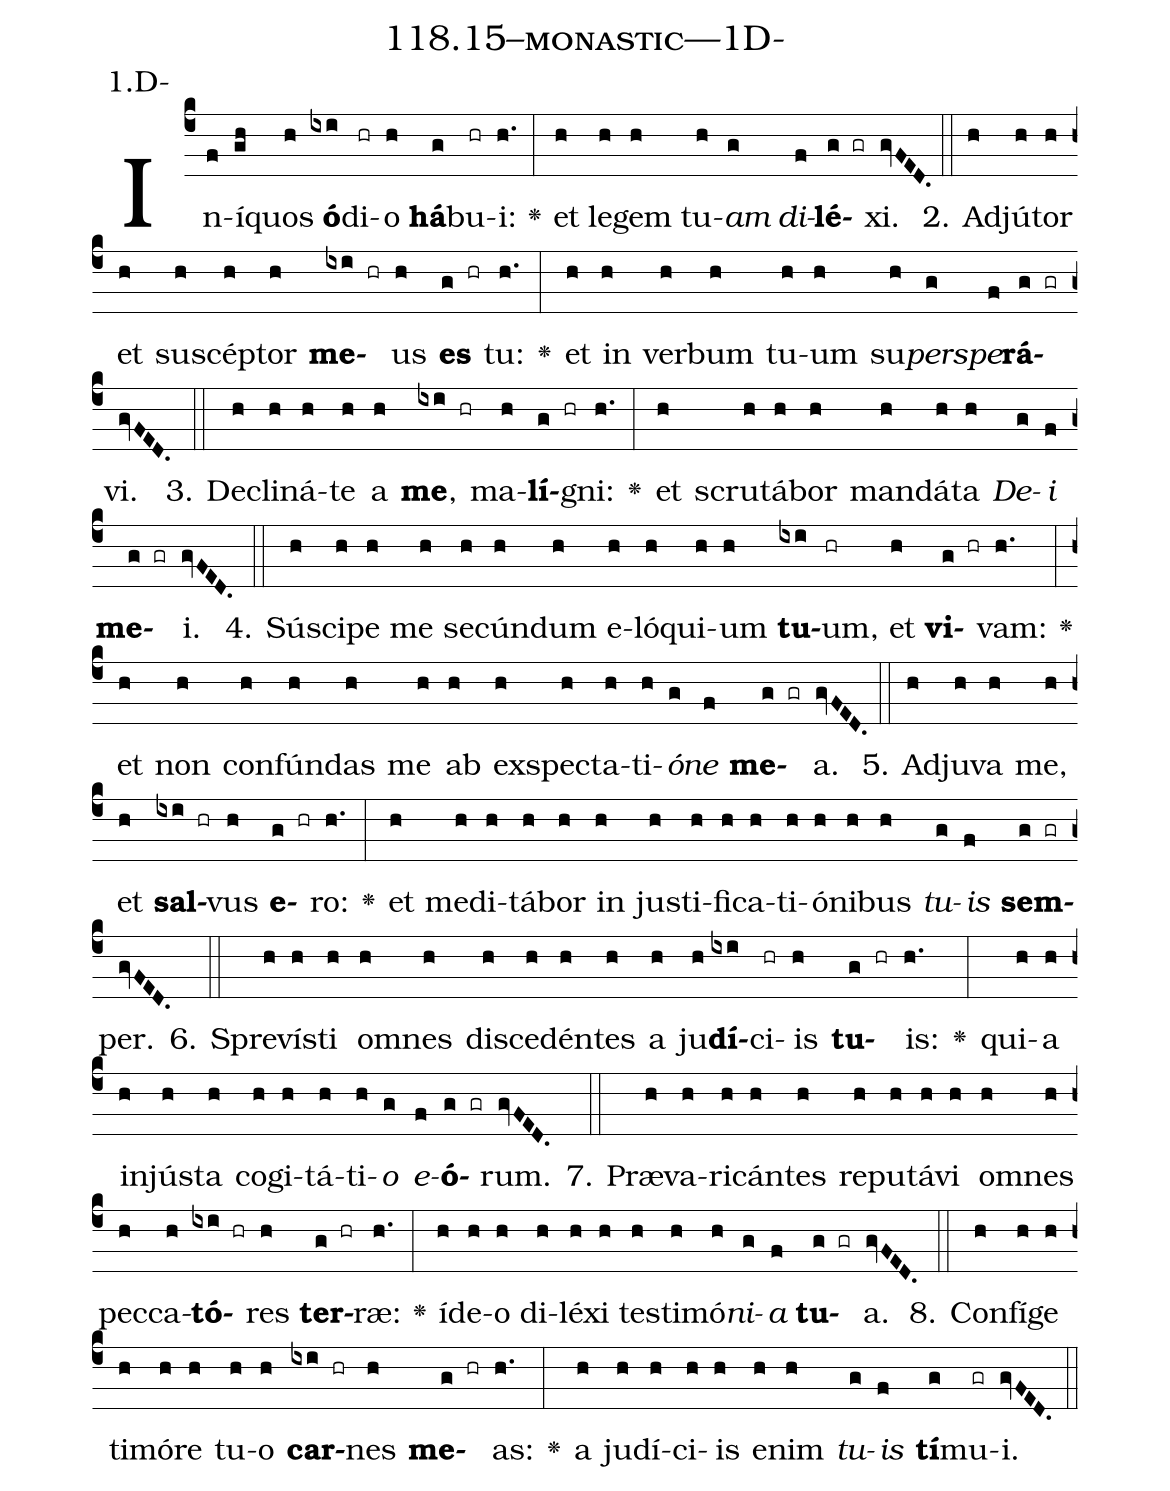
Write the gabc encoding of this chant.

name: 118.15--monastic---1D-;
annotation: 1.D-;
%%
(c4)In(f)í(gh)quos(h) <b>ó</b>(ixi)di(hr)o(h) <b>há</b>(g)bu(hr)i:(h.) <v>\greheightstar</v>(:) et(h) le(h)gem(h) tu(h)<i>am</i>(g) <i>di</i>(f)<b>lé</b>(g gr)xi.(gvFED.) (::)
2. Ad(h)jú(h)tor(h) et(h) su(h)scép(h)tor(h) <b>me</b>(ixi hr)us(h) <b>es</b>(g hr) tu:(h.) <v>\greheightstar</v>(:) et(h) in(h) ver(h)bum(h) tu(h)um(h) su(h)<i>per</i>(g)<i>spe</i>(f)<b>rá</b>(g gr)vi.(gvFED.) (::)
3. De(h)cli(h)ná(h)te(h) a(h) <b>me</b>,(ixi hr) ma(h)<b>lí</b>(g hr)gni:(h.) <v>\greheightstar</v>(:) et(h) scru(h)tá(h)bor(h) man(h)dá(h)ta(h) <i>De</i>(g)<i>i</i>(f) <b>me</b>(g gr)i.(gvFED.) (::)
4. Sú(h)sci(h)pe(h) me(h) se(h)cún(h)dum(h) e(h)ló(h)qui(h)um(h) <b>tu</b>(ixi)um,(hr) et(h) <b>vi</b>(g hr)vam:(h.) <v>\greheightstar</v>(:) et(h) non(h) con(h)fún(h)das(h) me(h) ab(h) ex(h)spec(h)ta(h)ti(h)<i>ó</i>(g)<i>ne</i>(f) <b>me</b>(g gr)a.(gvFED.) (::)
5. Ad(h)ju(h)va(h) me,(h) et(h) <b>sal</b>(ixi hr)vus(h) <b>e</b>(g hr)ro:(h.) <v>\greheightstar</v>(:) et(h) me(h)di(h)tá(h)bor(h) in(h) jus(h)ti(h)fi(h)ca(h)ti(h)ó(h)ni(h)bus(h) <i>tu</i>(g)<i>is</i>(f) <b>sem</b>(g gr)per.(gvFED.) (::)
6. Spre(h)vís(h)ti(h) om(h)nes(h) di(h)sce(h)dén(h)tes(h) a(h) ju(h)<b>dí</b>(ixi)ci(hr)is(h) <b>tu</b>(g hr)is:(h.) <v>\greheightstar</v>(:) qui(h)a(h) in(h)jús(h)ta(h) co(h)gi(h)tá(h)ti(h)<i>o</i>(g) <i>e</i>(f)<b>ó</b>(g gr)rum.(gvFED.) (::)
7. Præ(h)va(h)ri(h)cán(h)tes(h) re(h)pu(h)tá(h)vi(h) om(h)nes(h) pec(h)ca(h)<b>tó</b>(ixi hr)res(h) <b>ter</b>(g hr)ræ:(h.) <v>\greheightstar</v>(:) íd(h)e(h)o(h) di(h)lé(h)xi(h) tes(h)ti(h)mó(h)<i>ni</i>(g)<i>a</i>(f) <b>tu</b>(g gr)a.(gvFED.) (::)
8. Con(h)fí(h)ge(h) ti(h)mó(h)re(h) tu(h)o(h) <b>car</b>(ixi hr)nes(h) <b>me</b>(g hr)as:(h.) <v>\greheightstar</v>(:) a(h) ju(h)dí(h)ci(h)is(h) e(h)nim(h) <i>tu</i>(g)<i>is</i>(f) <b>tí</b>(g)mu(gr)i.(gvFED.) (::)
